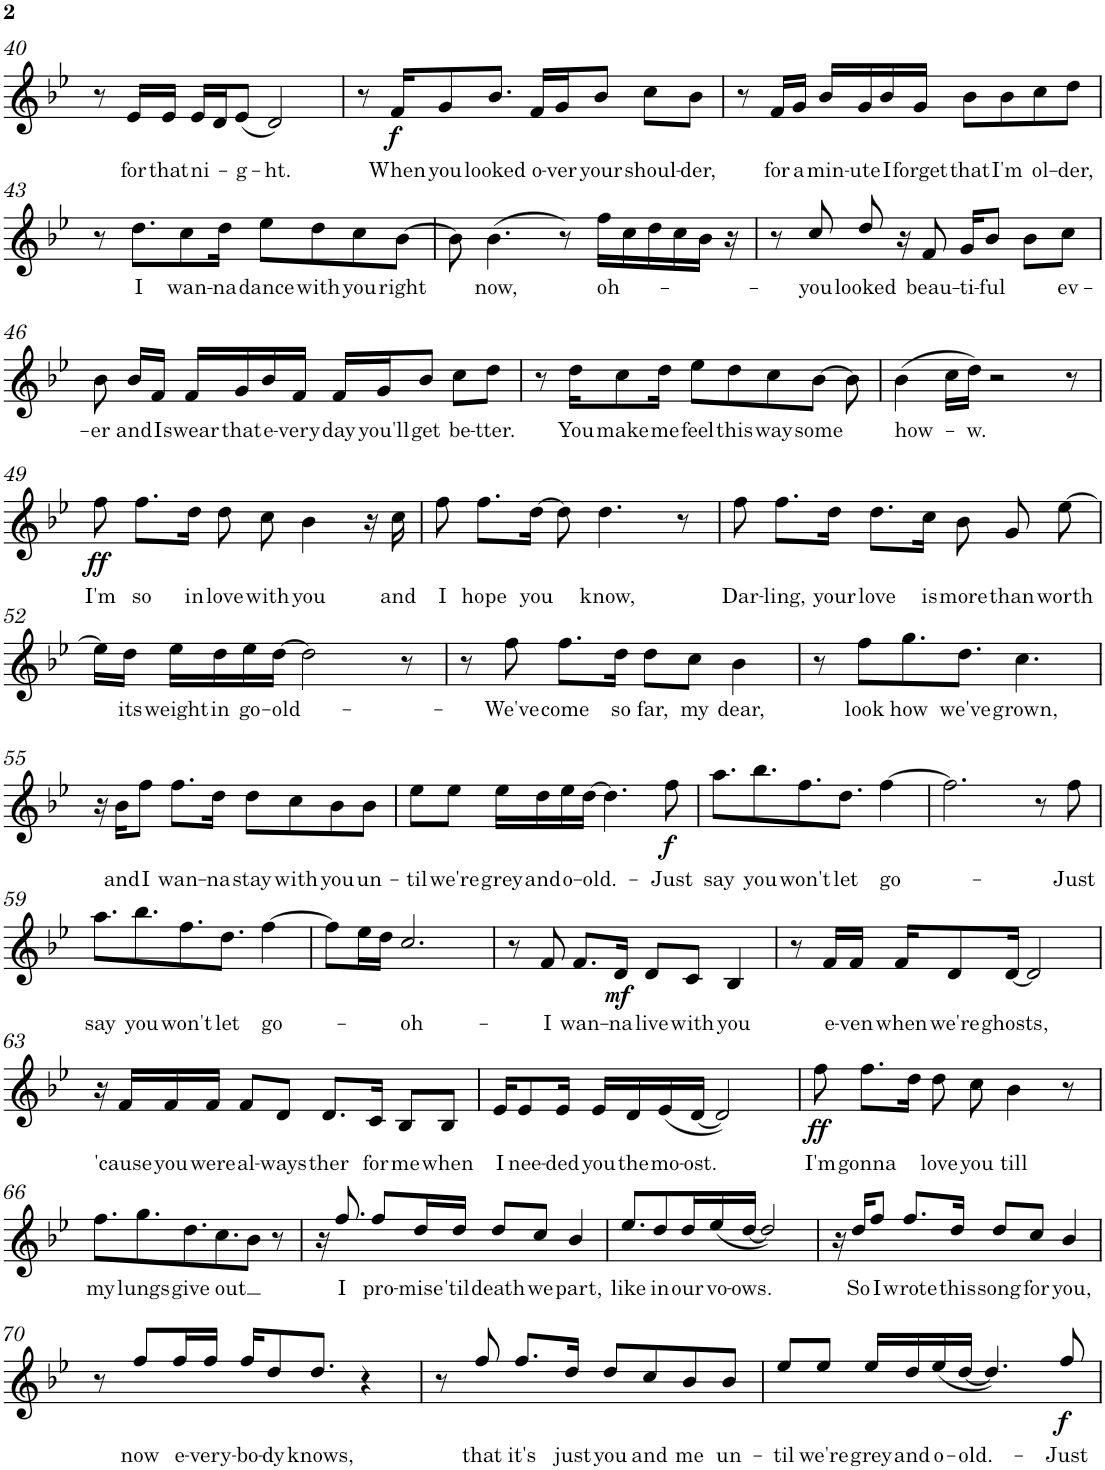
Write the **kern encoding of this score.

**kern	**text	**dynam
*part1	*part1	*part1
*staff1	*staff1	*staff1
*I"Piano	*	*
*I'Pno.	*	*
!!LO:PB:g=z
*clefG2	*	*
*k[b-e-]	*	*
*M4/4	*	*
=40	=40	=40
8r	.	.
!	!LO:LY:b	!
16e-/LL	for	.
!	!LO:LY:b	!
16e-/JJ	that	.
!	!LO:LY:b	!
16e-/LL	ni-	.
16d/J	.	.
!	!LO:LY:b	!
(<8e-/J	-g-	.
!	!LO:LY:b	!
2d/)	-ht.	.
=41	=41	=41
8r	.	.
!	!LO:LY:b	!LO:DY:b
16f/KL	When	f
!	!LO:LY:b	!
8g/	you	.
!	!LO:LY:b	!
8.b-/J	looked	.
!	!LO:LY:b	!
16f/LL	o-	.
!	!LO:LY:b	!
16g/J	-ver	.
!	!LO:LY:b	!
8b-/J	your	.
!	!LO:LY:b	!
8cc\L	shoul-	.
!	!LO:LY:b	!
8b-\J	-der,	.
=42	=42	=42
8r	.	.
!	!LO:LY:b	!
16f/LL	for	.
!	!LO:LY:b	!
16g/JJ	a	.
!	!LO:LY:b	!
16b-/LL	min-	.
!	!LO:LY:b	!
16g/	-ute	.
!	!LO:LY:b	!
16b-/	I	.
!	!LO:LY:b	!
16g/JJ	forget	.
!	!LO:LY:b	!
8b-\L	that	.
!	!LO:LY:b	!
8b-\	I'm	.
!	!LO:LY:b	!
8cc\	ol-	.
!	!LO:LY:b	!
8dd\J	-der,	.
!!LO:LB:g=z
=43	=43	=43
8r	.	.
!	!LO:LY:b	!
8.dd\L	I	.
!	!LO:LY:b	!
8cc\	wan-	.
!	!LO:LY:b	!
16dd\Jk	-na	.
!	!LO:LY:b	!
8ee-\L	dance	.
!	!LO:LY:b	!
8dd\	with	.
!	!LO:LY:b	!
8cc\	you	.
!	!LO:LY:b	!
[8b-\J	right	.
=44	=44	=44
8b-\]	.	.
!	!LO:LY:b	!
(>4.b-\	now,	.
8r)	.	.
!	!LO:LY:b	!
16ff\LL	oh-	.
16cc\	.	.
16dd\	.	.
16cc\	.	.
16b-\JJ	.	.
16r	.	.
=45	=45	=45
8r	.	.
!	!LO:LY:b	!
8cc/	you	.
!	!LO:LY:b	!
8dd/	looked	.
16r	.	.
!	!LO:LY:b	!
8f/	beau-	.
!	!LO:LY:b	!
16g/KL	-ti-	.
!	!LO:LY:b	!
8b-/J	-ful	.
8b-\L	.	.
!	!LO:LY:b	!
8cc\J	ev-	.
!!LO:LB:g=z
=46	=46	=46
!	!LO:LY:b	!
8b-\	er	.
!	!LO:LY:b	!
16b-/LL	and	.
!	!LO:LY:b	!
16f/JJ	I	.
!	!LO:LY:b	!
16f/LL	swear	.
!	!LO:LY:b	!
16g/	that	.
!	!LO:LY:b	!
16b-/	e-	.
!	!LO:LY:b	!
16f/JJ	-very	.
!	!LO:LY:b	!
16f/LL	day	.
!	!LO:LY:b	!
16g/J	you'll	.
!	!LO:LY:b	!
8b-/J	get	.
!	!LO:LY:b	!
8cc\L	be-	.
!	!LO:LY:b	!
8dd\J	-tter.	.
=47	=47	=47
8r	.	.
!	!LO:LY:b	!
16dd\KL	You	.
!	!LO:LY:b	!
8cc\	make	.
!	!LO:LY:b	!
16dd\Jk	me	.
!	!LO:LY:b	!
8ee-\L	feel	.
!	!LO:LY:b	!
8dd\	this	.
!	!LO:LY:b	!
8cc\	way	.
!	!LO:LY:b	!
[8b-\J	some	.
8b-\]	.	.
=48	=48	=48
!	!LO:LY:b	!
(>4b-\	how-	.
16cc\LL	.	.
!	!LO:LY:b	!
16dd\JJ)	-w.	.
2r	.	.
8r	.	.
!!LO:LB:g=z
=49	=49	=49
!	!LO:LY:b	!LO:DY:b
8ff\	I'm	ff
!	!LO:LY:b	!
8.ff\L	so	.
!	!LO:LY:b	!
16dd\Jk	in	.
!	!LO:LY:b	!
8dd\	love	.
!	!LO:LY:b	!
8cc\	with	.
!	!LO:LY:b	!
4b-\	you	.
16r	.	.
!	!LO:LY:b	!
16cc\	and	.
=50	=50	=50
!	!LO:LY:b	!
8ff\	I	.
!	!LO:LY:b	!
8.ff\L	hope	.
!	!LO:LY:b	!
[16dd\Jk	you	.
8dd\]	.	.
!	!LO:LY:b	!
4.dd\	know,	.
8r	.	.
=51	=51	=51
!	!LO:LY:b	!
8ff\	Dar-	.
!	!LO:LY:b	!
8.ff\L	-ling,	.
!	!LO:LY:b	!
16dd\Jk	your	.
!	!LO:LY:b	!
8.dd\L	love	.
!	!LO:LY:b	!
16cc\Jk	is	.
!	!LO:LY:b	!
8b-\	more	.
!	!LO:LY:b	!
8g/	than	.
!	!LO:LY:b	!
[8ee-\	worth	.
!!LO:LB:g=z
=52	=52	=52
16ee-\LL]	.	.
!	!LO:LY:b	!
16dd\JJ	its	.
!	!LO:LY:b	!
16ee-\LL	weight	.
!	!LO:LY:b	!
16dd\	in	.
!	!LO:LY:b	!
16ee-\	go-	.
!	!LO:LY:b	!
[16dd\JJ	-old-	.
2dd\]	.	.
8r	.	.
=53	=53	=53
8r	.	.
!	!LO:LY:b	!
8ff\	-We've	.
!	!LO:LY:b	!
8.ff\L	come	.
!	!LO:LY:b	!
16dd\Jk	so	.
!	!LO:LY:b	!
8dd\L	far,	.
!	!LO:LY:b	!
8cc\J	my	.
!	!LO:LY:b	!
4b-\	dear,	.
=54	=54	=54
8r	.	.
!	!LO:LY:b	!
8ff\L	look	.
!	!LO:LY:b	!
8.gg\	how	.
!	!LO:LY:b	!
8.dd\J	we've	.
!	!LO:LY:b	!
4.cc\	grown,	.
!!LO:LB:g=z
=55	=55	=55
16r	.	.
!	!LO:LY:b	!
16b-\KL	and	.
!	!LO:LY:b	!
8ff\J	I	.
!	!LO:LY:b	!
8.ff\L	wan-	.
!	!LO:LY:b	!
16dd\Jk	-na	.
!	!LO:LY:b	!
8dd\L	stay	.
!	!LO:LY:b	!
8cc\	with	.
!	!LO:LY:b	!
8b-\	you	.
!	!LO:LY:b	!
8b-\J	un-	.
=56	=56	=56
!	!LO:LY:b	!
8ee-\L	-til	.
!	!LO:LY:b	!
8ee-\J	we're	.
!	!LO:LY:b	!
16ee-\LL	grey	.
!	!LO:LY:b	!
16dd\	and	.
!	!LO:LY:b	!
16ee-\	o-	.
!	!LO:LY:b	!
[16dd\JJ	-old.-	.
4.dd\]	.	.
!	!LO:LY:b	!LO:DY:b
8ff\	-Just	f
=57	=57	=57
!	!LO:LY:b	!
8.aa\L	say	.
!	!LO:LY:b	!
8.bb-\	you	.
!	!LO:LY:b	!
8.ff\	won't	.
!	!LO:LY:b	!
8.dd\J	let	.
!	!LO:LY:b	!
[4ff\	go-	.
=58	=58	=58
2.ff\]	.	.
8r	.	.
!	!LO:LY:b	!
8ff\	Just	.
!!LO:LB:g=z
=59	=59	=59
!	!LO:LY:b	!
8.aa\L	say	.
!	!LO:LY:b	!
8.bb-\	you	.
!	!LO:LY:b	!
8.ff\	won't	.
!	!LO:LY:b	!
8.dd\J	let	.
!	!LO:LY:b	!
[4ff\	go-	.
=60	=60	=60
8ff\L]	.	.
16ee-\L	.	.
16dd\JJ	.	.
!	!LO:LY:b	!
2.cc/	-oh-	.
=61	=61	=61
8r	.	.
!	!LO:LY:b	!
8f/	I	.
!	!LO:LY:b	!
8.f/L	wan-	.
!	!LO:LY:b	!LO:DY:b
16d/Jk	-na	mf
!	!LO:LY:b	!
8d/L	live	.
!	!LO:LY:b	!
8c/J	with	.
!	!LO:LY:b	!
4B-/	you	.
=62	=62	=62
8r	.	.
!	!LO:LY:b	!
16f/LL	e-	.
!	!LO:LY:b	!
16f/JJ	-ven	.
!	!LO:LY:b	!
16f/KL	when	.
!	!LO:LY:b	!
8d/	we're	.
!	!LO:LY:b	!
[16d/Jk	ghosts,	.
2d/]	.	.
!!LO:LB:g=z
=63	=63	=63
16r	.	.
!	!LO:LY:b	!
16f/LL	'cause	.
!	!LO:LY:b	!
16f/	you	.
!	!LO:LY:b	!
16f/JJ	were	.
!	!LO:LY:b	!
8f/L	al-	.
!	!LO:LY:b	!
8d/J	-ways	.
!	!LO:LY:b	!
8.d/L	ther	.
!	!LO:LY:b	!
16c/Jk	for	.
!	!LO:LY:b	!
8B-/L	me	.
!	!LO:LY:b	!
8B-/J	when	.
=64	=64	=64
!	!LO:LY:b	!
16e-/KL	I	.
!	!LO:LY:b	!
8e-/	nee-	.
!	!LO:LY:b	!
16e-/Jk	-ded	.
!	!LO:LY:b	!
16e-/LL	you	.
!	!LO:LY:b	!
16d/	the	.
!	!LO:LY:b	!
(<16e-/	mo-	.
!	!LO:LY:b	!
[16d/JJ	-ost.	.
2d/])	.	.
=65	=65	=65
!	!LO:LY:b	!LO:DY:b
8ff\	I'm	ff
!	!LO:LY:b	!
8.ff\L	gonna	.
16dd\Jk	.	.
!	!LO:LY:b	!
8dd\	love	.
!	!LO:LY:b	!
8cc\	you	.
!	!LO:LY:b	!
4b-\	till	.
8r	.	.
!!LO:LB:g=z
=66	=66	=66
!	!LO:LY:b	!
8.ff\L	my	.
!	!LO:LY:b	!
8.gg\	lungs	.
!	!LO:LY:b	!
8.dd\	give	.
!	!LO:LY:b	!
8.cc\	out	.
8b-\J	.	.
8r	.	.
=67	=67	=67
16r	.	.
!	!LO:LY:b	!
8.ff/	I	.
!	!LO:LY:b	!
8ff/L	pro-	.
!	!LO:LY:b	!
16dd/L	-mise	.
!	!LO:LY:b	!
16dd/JJ	'til	.
!	!LO:LY:b	!
8dd/L	death	.
!	!LO:LY:b	!
8cc/J	we	.
!	!LO:LY:b	!
4b-/	part,	.
=68	=68	=68
!	!LO:LY:b	!
8.ee-/L	like	.
!	!LO:LY:b	!
8dd/	in	.
!	!LO:LY:b	!
16dd/L	our	.
!	!LO:LY:b	!
(<16ee-/	vo-	.
!	!LO:LY:b	!
[16dd/JJ	-ows.	.
2dd/])	.	.
=69	=69	=69
16r	.	.
!	!LO:LY:b	!
16dd/KL	So	.
!	!LO:LY:b	!
8ff/J	I	.
!	!LO:LY:b	!
8.ff/L	wrote	.
!	!LO:LY:b	!
16dd/Jk	this	.
!	!LO:LY:b	!
8dd/L	song	.
!	!LO:LY:b	!
8cc/J	for	.
!	!LO:LY:b	!
4b-/	you,	.
!!LO:LB:g=z
=70	=70	=70
8r	.	.
!	!LO:LY:b	!
8ff/L	now	.
!	!LO:LY:b	!
16ff/L	e-	.
!	!LO:LY:b	!
16ff/JJ	-very-	.
!	!LO:LY:b	!
16ff/KL	-bo-	.
!	!LO:LY:b	!
8dd/	-dy	.
!	!LO:LY:b	!
8.dd/J	knows,	.
4r	.	.
=71	=71	=71
8r	.	.
!	!LO:LY:b	!
8ff/	that	.
!	!LO:LY:b	!
8.ff/L	it's	.
!	!LO:LY:b	!
16dd/Jk	just	.
!	!LO:LY:b	!
8dd/L	you	.
!	!LO:LY:b	!
8cc/	and	.
!	!LO:LY:b	!
8b-/	me	.
!	!LO:LY:b	!
8b-/J	un-	.
=72	=72	=72
!	!LO:LY:b	!
8ee-/L	-til	.
!	!LO:LY:b	!
8ee-/J	we're	.
!	!LO:LY:b	!
16ee-/LL	grey	.
!	!LO:LY:b	!
16dd/	and	.
!	!LO:LY:b	!
(<16ee-/	o-	.
!	!LO:LY:b	!
[16dd/JJ	-old.-	.
4.dd/])	.	.
!	!LO:LY:b	!LO:DY:b
8ff/	-Just	f
=	=	=
*-	*-	*-
